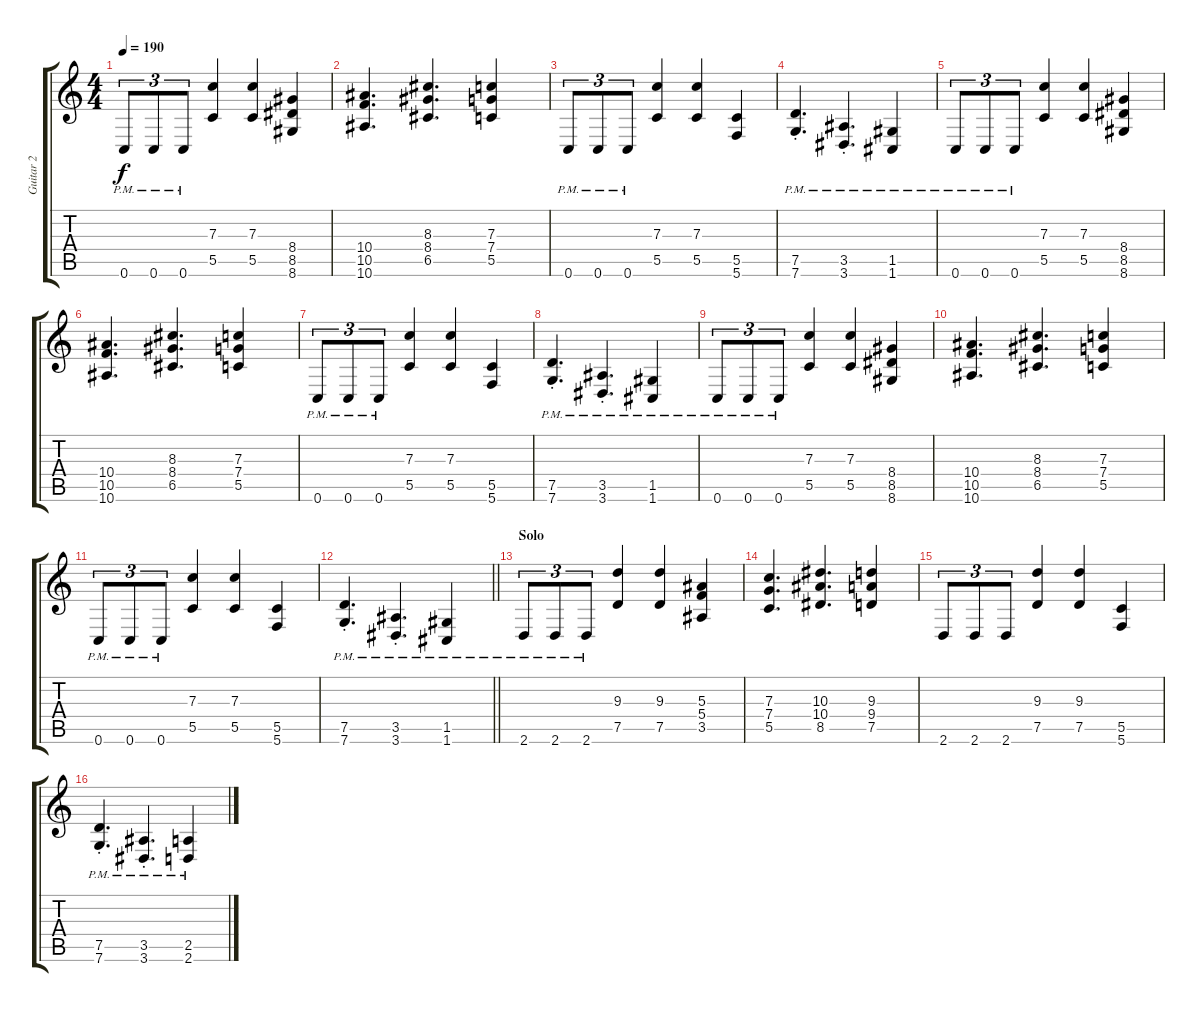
\track ("Guitar 2" "Guitar 2") {instrument distortionguitar}
\staff {score tabs}
\tuning (D4 A3 F3 C3 G2 C2) {hide}
\ts (4 4)
\tempo 190
\clef g2
\ks c
0.6{pm}.8{tu (3 2) dy f} 0.6{pm}.8{tu (3 2)} 0.6{pm}.8{tu (3 2)} (7.3 5.5).4 (7.3 5.5).4 (8.4 8.5 8.6).4 |
(10.4 10.5 10.6).4{d} (8.3 8.4 6.5).4{d} (7.3 7.4 5.5).4 |
0.6{pm}.8{tu (3 2)} 0.6{pm}.8{tu (3 2)} 0.6{pm}.8{tu (3 2)} (7.3 5.5).4 (7.3 5.5).4 (5.5 5.6).4 |
(7.5{pm st} 7.6{pm st}).4{d} (3.5{pm st} 3.6{pm st}).4{d} (1.5{pm} 1.6{pm}).4 |
0.6{pm}.8{tu (3 2)} 0.6{pm}.8{tu (3 2)} 0.6{pm}.8{tu (3 2)} (7.3 5.5).4 (7.3 5.5).4 (8.4 8.5 8.6).4 |
(10.4 10.5 10.6).4{d} (8.3 8.4 6.5).4{d} (7.3 7.4 5.5).4 |
0.6{pm}.8{tu (3 2)} 0.6{pm}.8{tu (3 2)} 0.6{pm}.8{tu (3 2)} (7.3 5.5).4 (7.3 5.5).4 (5.5 5.6).4 |
(7.5{pm st} 7.6{pm st}).4{d} (3.5{pm st} 3.6{pm st}).4{d} (1.5{pm} 1.6{pm}).4 |
0.6{pm}.8{tu (3 2)} 0.6{pm}.8{tu (3 2)} 0.6{pm}.8{tu (3 2)} (7.3 5.5).4 (7.3 5.5).4 (8.4 8.5 8.6).4 |
(10.4 10.5 10.6).4{d} (8.3 8.4 6.5).4{d} (7.3 7.4 5.5).4 |
0.6{pm}.8{tu (3 2)} 0.6{pm}.8{tu (3 2)} 0.6{pm}.8{tu (3 2)} (7.3 5.5).4 (7.3 5.5).4 (5.5 5.6).4 |
\barLineRight lightlight
(7.5{pm st} 7.6{pm st}).4{d} (3.5{pm st} 3.6{pm st}).4{d} (1.5{pm} 1.6{pm}).4 |
\section ("" "Solo")
2.6{pm}.8{tu (3 2) volume 11} 2.6{pm}.8{tu (3 2)} 2.6{pm}.8{tu (3 2)} (9.3 7.5).4 (9.3 7.5).4 (5.3 5.4 3.5).4 |
(7.3 7.4 5.5).4{d} (10.3 10.4 8.5).4{d} (9.3 9.4 7.5).4 |
2.6.8{tu (3 2)} 2.6.8{tu (3 2)} 2.6.8{tu (3 2)} (9.3 7.5).4 (9.3 7.5).4 (5.5 5.6).4 |
(7.5{pm st} 7.6{pm st}).4{d} (3.5{pm st} 3.6{pm st}).4{d} (2.5{pm} 2.6{pm}).4
